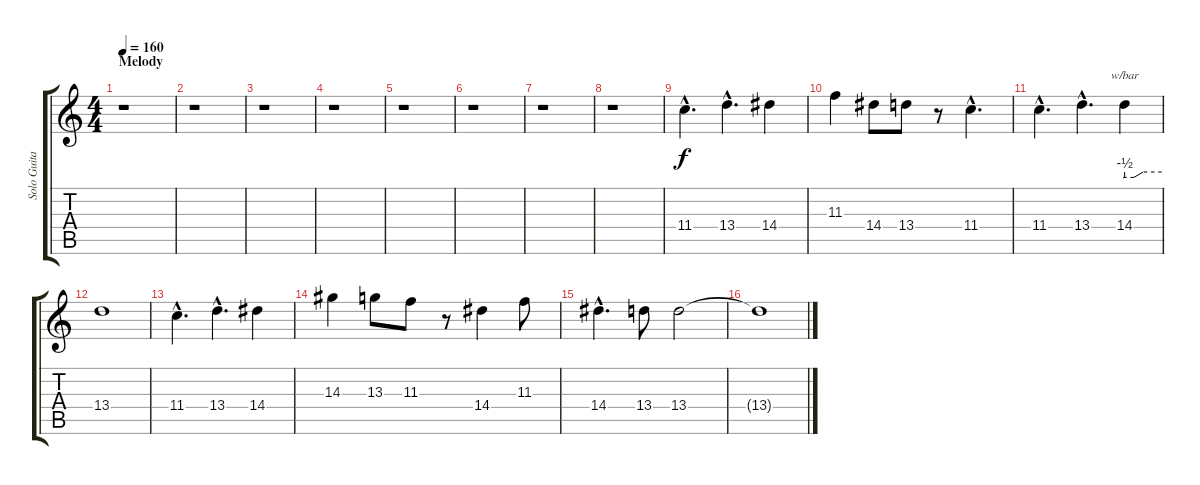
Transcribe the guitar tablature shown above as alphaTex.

\track ("Solo Guitar 2" "Solo Guita") {instrument distortionguitar}
\staff {score tabs}
\tuning (Eb4 Bb3 Gb3 Db3 Ab2 Eb2) {hide}
\ts (4 4)
\section ("" "Melody")
\tempo 160
\clef g2
\ks c
r.1{dy f} |
r.1 |
r.1 |
r.1 |
r.1 |
r.1 |
r.1 |
r.1 |
11.4{hac}.4{d} 13.4{hac}.4{d} 14.4.4 |
11.3.4 14.4.8 13.4.8 r.8 11.4{hac}.4{d} |
11.4{hac}.4{d} 13.4{hac}.4{d} 14.4.4{tbe (custom default 0 -2 15 -2 30 0 60 0)} |
13.4.1 |
11.4{hac}.4{d} 13.4{hac}.4{d} 14.4.4 |
14.3.4 13.3.8 11.3.8 r.8 14.4.4 11.3.8 |
14.4{hac}.4{d} 13.4.8 13.4.2 |
13.4{t}.1
